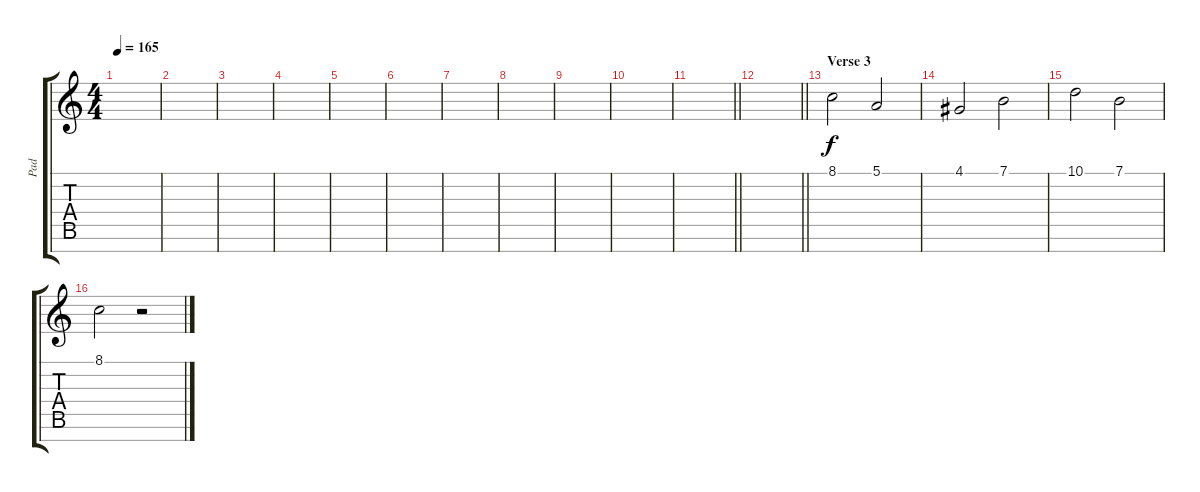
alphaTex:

\track ("Pad" "Pad") {instrument pad2warm}
\staff {score tabs}
\tuning (E4 B3 G3 D3 A2 E2 B1) {hide}
\ts (4 4)
\tempo 165
\clef g2
\ks c
|
|
|
|
|
|
|
|
|
|
\barLineRight lightlight
|
\barLineRight lightlight
|
\section ("" "Verse 3")
8.1.2 5.1.2 |
4.1.2 7.1.2 |
10.1.2 7.1.2 |
8.1.2 r.2
